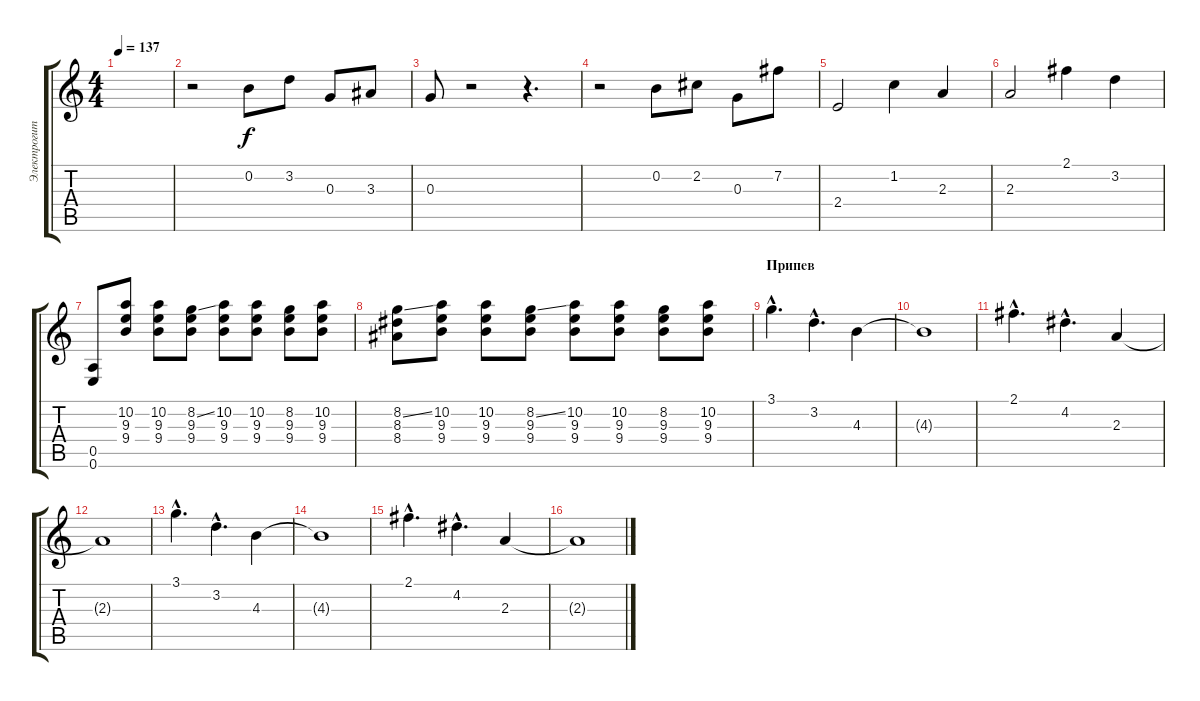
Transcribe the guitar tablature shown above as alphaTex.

\track ("Электрогитара" "Электрогит") {instrument electricguitarclean}
\staff {score tabs}
\tuning (E4 B3 G3 D3 A2 E2) {hide}
\ts (4 4)
\tempo 137
\clef g2
\ks c
|
r.2 0.2.8 3.2.8 0.3.8 3.3.8 |
0.3.8 r.2 r.4{d} |
r.2 0.2.8 2.2.8 0.3.8 7.2.8 |
2.4.2 1.2.4 2.3.4 |
2.3.2 2.1.4 3.2.4 |
(0.5 0.6).8 (10.2 9.3 9.4).8 (10.2 9.3 9.4).8 (8.2{ss} 9.3 9.4).8 (10.2 9.3 9.4).8 (10.2 9.3 9.4).8 (8.2 9.3 9.4).8 (10.2 9.3 9.4).8 |
(8.2{ss} 8.3 8.4).8 (10.2 9.3 9.4).8 (10.2 9.3 9.4).8 (8.2{ss} 9.3 9.4).8 (10.2 9.3 9.4).8 (10.2 9.3 9.4).8 (8.2 9.3 9.4).8 (10.2 9.3 9.4).8 |
\section ("" "Припев")
3.1{hac}.4{d} 3.2{hac}.4{d} 4.3.4 |
4.3{t}.1 |
2.1{hac}.4{d} 4.2{hac}.4{d} 2.3.4 |
2.3{t}.1 |
3.1{hac}.4{d} 3.2{hac}.4{d} 4.3.4 |
4.3{t}.1 |
2.1{hac}.4{d} 4.2{hac}.4{d} 2.3.4 |
2.3{t}.1
